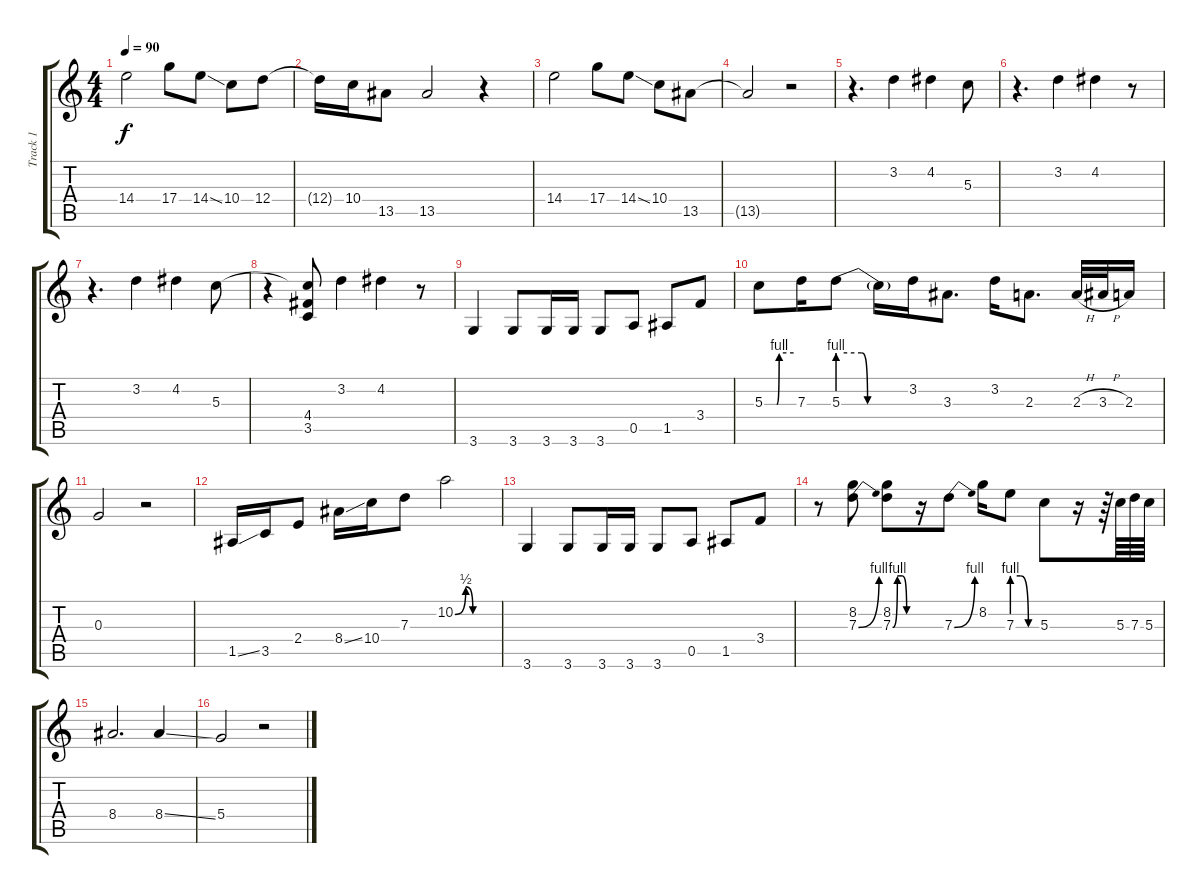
\track ("Track 1" "Track 1") {instrument acousticguitarsteel}
\staff {score tabs}
\tuning (E4 B3 G3 D3 A2 E2) {hide}
\ts (4 4)
\tempo 90
\clef g2
\ks c
14.4.2{dy f} 17.4.8 14.4{ss}.8 10.4.8 12.4.8 |
12.4{t}.16 10.4.16 13.5.8 13.5.2 r.4 |
14.4.2 17.4.8 14.4{ss}.8 10.4.8 13.5.8 |
13.5{t}.2 r.2 |
r.4{d} 3.2.4 4.2.4 5.3.8 |
r.4{d} 3.2.4 4.2.4 r.8 |
r.4{d} 3.2.4 4.2.4 5.3.8 |
r.4 (5.3{t} 4.4 3.5).8 3.2.4 4.2.4 r.8 |
3.6.4 3.6.8 3.6.16 3.6.16 3.6.8 0.5.8 1.5.8 3.4.8 |
5.3{be (custom 0 0 25 0 30 4 60 4)}.8 7.3.16 5.3{be (custom 0 4 20 4 25 0 30 0 35 0 40 0 60 0)}.8 5.3{t}.16 3.2.16 3.3.8{d} 3.2.16 2.3.8{d} 2.3{h}.32 3.3{h}.32 2.3.16 |
0.3.2 r.2 |
1.5{ss}.16 3.5.16 2.4.8 8.4{ss}.16 10.4.16 7.3.8 10.2{be (custom 0 0 15 2 25 0 30 0 45 0 60 0)}.2 |
3.6.4 3.6.8 3.6.16 3.6.16 3.6.8 0.5.8 1.5.8 3.4.8 |
r.8 (8.2 7.3{be (bend 0 0 60 4)}).8 (8.2 7.3{be (custom 0 0 15 4 30 4 45 0 60 0)}).8 r.16 7.3{be (bend 0 0 60 4)}.8 8.2.16 7.3{be (custom 0 4 20 4 40 0 60 0)}.8 5.3.8 r.16 r.64 5.3.64 7.3.64 5.3.64 |
8.4.2{d} 8.4{ss}.4 |
5.4.2 r.2
